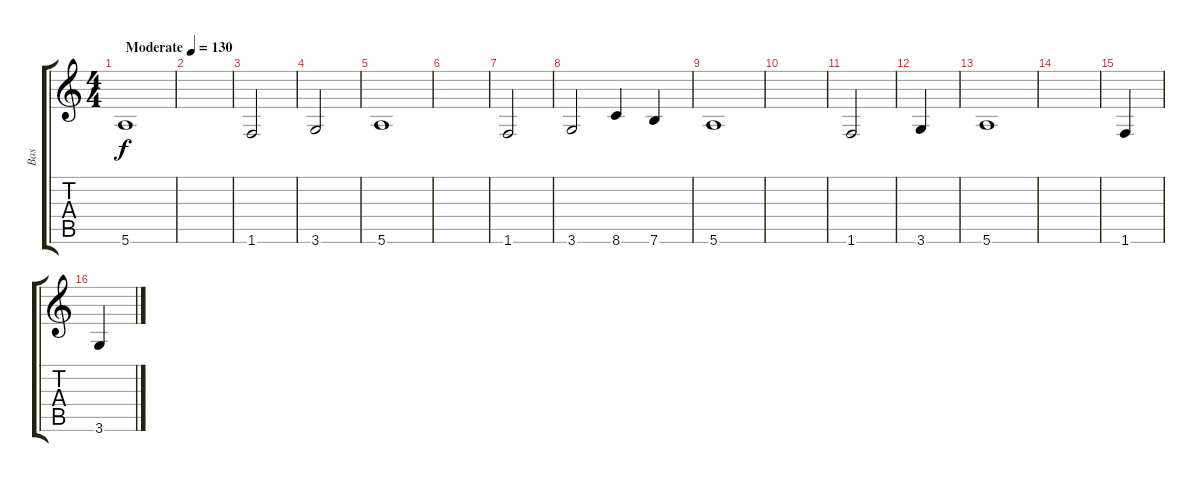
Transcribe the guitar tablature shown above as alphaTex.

\track ("Bas" "Bas") {instrument electricbassfinger}
\staff {score tabs}
\tuning (E4 B3 G3 D3 A2 E2) {hide}
\ts (4 4)
\tempo (130 "Moderate")
\clef g2
\ks c
5.6.1{dy f instrument electricbassfinger} |
|
1.6.2 |
3.6.2 |
5.6.1 |
|
1.6.2 |
3.6.2 8.6.4 7.6.4 |
5.6.1 |
|
1.6.2 |
3.6.4 |
5.6.1 |
|
1.6.4 |
3.6.4
